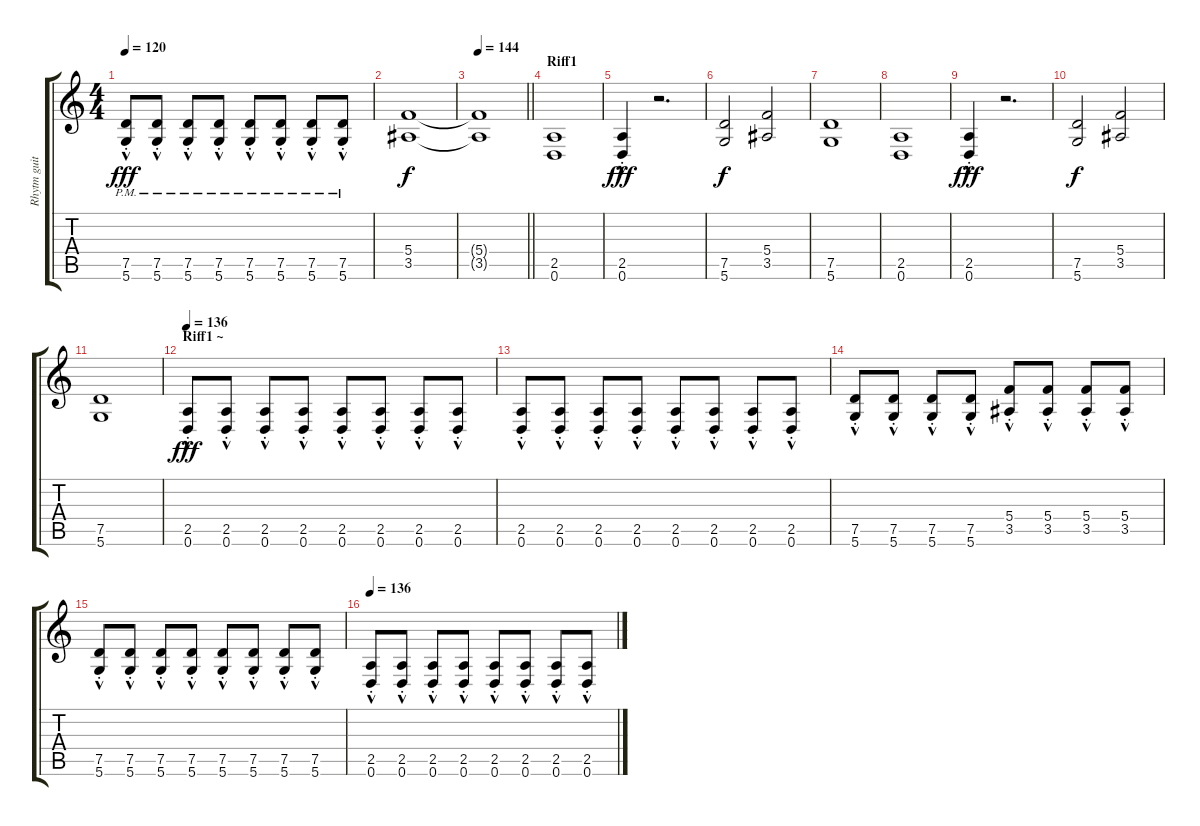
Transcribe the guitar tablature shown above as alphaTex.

\track ("Rhytm guitar" "Rhytm guit") {instrument distortionguitar}
\staff {score tabs}
\tuning (D4 A3 F3 C3 G2 D2) {hide}
\ts (4 4)
\tempo 120
\clef g2
\ks c
(7.5{hac pm st} 5.6{hac pm st}).8{dy fff} (7.5{hac pm st} 5.6{hac pm st}).8 (7.5{hac pm st} 5.6{hac pm st}).8 (7.5{hac pm st} 5.6{hac pm st}).8 (7.5{hac pm st} 5.6{hac pm st}).8 (7.5{hac pm st} 5.6{hac pm st}).8 (7.5{hac pm st} 5.6{hac pm st}).8 (7.5{hac pm st} 5.6{hac pm st}).8 |
(5.4 3.5).1{dy f} |
\tempo 144
\barLineRight lightlight
(5.4{t} 3.5{t}).1 |
\section ("" "Riff1")
(2.5 0.6).1 |
(2.5{hac st} 0.6).4{dy fff} r.2{d} |
(7.5 5.6).2{dy f} (5.4 3.5).2 |
(7.5 5.6).1 |
(2.5 0.6).1 |
(2.5{hac st} 0.6).4{dy fff} r.2{d} |
(7.5 5.6).2{dy f} (5.4 3.5).2 |
(7.5 5.6).1 |
\section ("" "Riff1 ~")
\tempo 136
(2.5{hac st} 0.6{hac st}).8{dy fff} (2.5{hac st} 0.6{hac st}).8 (2.5{hac st} 0.6{hac st}).8 (2.5{hac st} 0.6{hac st}).8 (2.5{hac st} 0.6{hac st}).8 (2.5{hac st} 0.6{hac st}).8 (2.5{hac st} 0.6{hac st}).8 (2.5{hac st} 0.6{hac st}).8 |
(2.5{hac st} 0.6{hac st}).8 (2.5{hac st} 0.6{hac st}).8 (2.5{hac st} 0.6{hac st}).8 (2.5{hac st} 0.6{hac st}).8 (2.5{hac st} 0.6{hac st}).8 (2.5{hac st} 0.6{hac st}).8 (2.5{hac st} 0.6{hac st}).8 (2.5{hac st} 0.6{hac st}).8 |
(7.5{hac st} 5.6{hac st}).8 (7.5{hac st} 5.6{hac st}).8 (7.5{hac st} 5.6{hac st}).8 (7.5{hac st} 5.6{hac st}).8 (5.4{hac st} 3.5{hac st}).8 (5.4{hac st} 3.5{hac st}).8 (5.4{hac st} 3.5{hac st}).8 (5.4{hac st} 3.5{hac st}).8 |
(7.5{hac st} 5.6{hac st}).8 (7.5{hac st} 5.6{hac st}).8 (7.5{hac st} 5.6{hac st}).8 (7.5{hac st} 5.6{hac st}).8 (7.5{hac st} 5.6{hac st}).8 (7.5{hac st} 5.6{hac st}).8 (7.5{hac st} 5.6{hac st}).8 (7.5{hac st} 5.6{hac st}).8 |
\tempo 136
(2.5{hac st} 0.6{hac st}).8 (2.5{hac st} 0.6{hac st}).8 (2.5{hac st} 0.6{hac st}).8 (2.5{hac st} 0.6{hac st}).8 (2.5{hac st} 0.6{hac st}).8 (2.5{hac st} 0.6{hac st}).8 (2.5{hac st} 0.6{hac st}).8 (2.5{hac st} 0.6{hac st}).8
